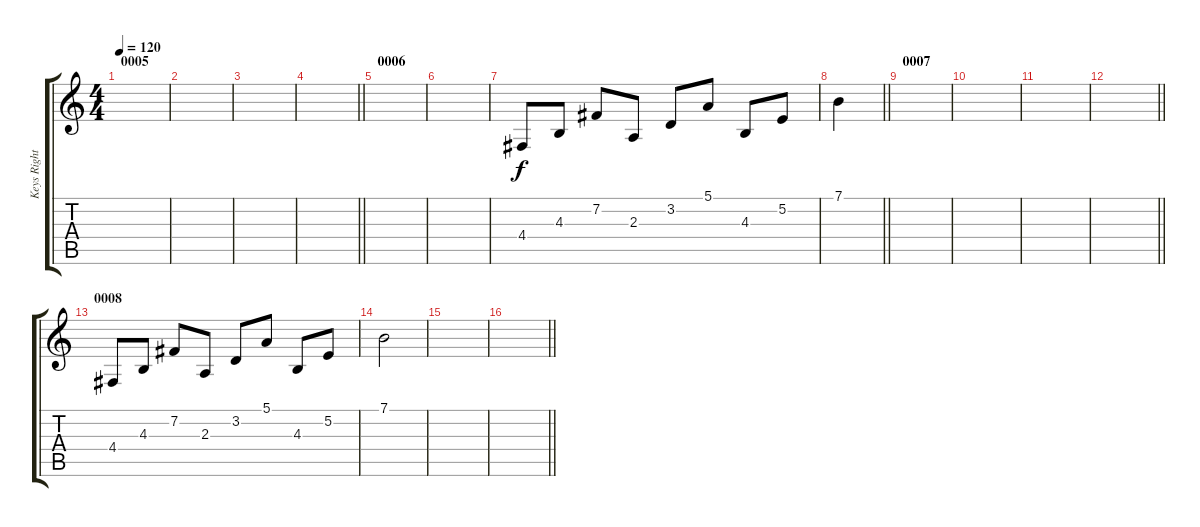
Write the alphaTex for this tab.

\track ("Keys Right" "Keys Right") {instrument fx1rain}
\staff {score tabs}
\tuning (E4 B3 G3 D3 A2 E2) {hide}
\ts (4 4)
\section ("" "0005")
\tempo 120
\clef g2
\ks c
|
|
|
\barLineRight lightlight
|
\section ("" "0006")
|
|
4.4.8 4.3.8 7.2.8 2.3.8 3.2.8 5.1.8 4.3.8 5.2.8 |
\barLineRight lightlight
7.1.4 |
\section ("" "0007")
|
|
|
\barLineRight lightlight
|
\section ("" "0008")
4.4.8 4.3.8 7.2.8 2.3.8 3.2.8 5.1.8 4.3.8 5.2.8 |
7.1.2 |
|
\barLineRight lightlight
